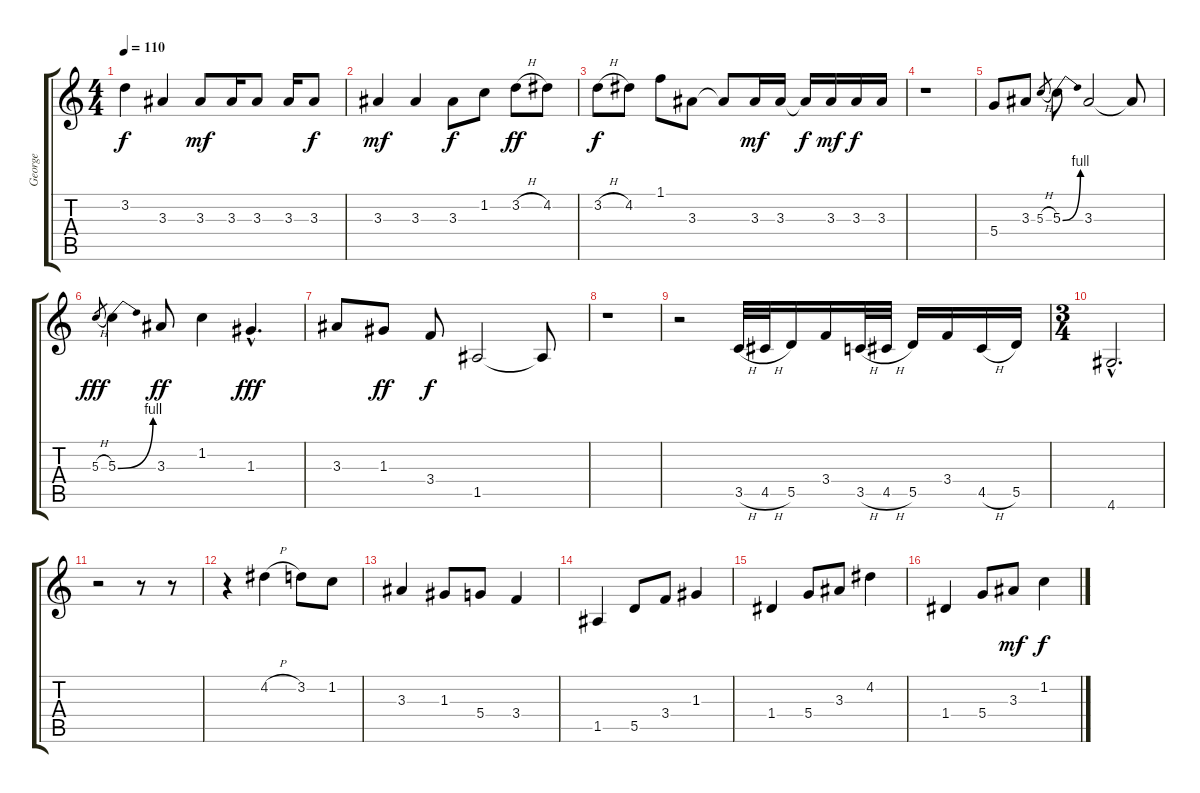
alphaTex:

\track ("George" "George") {instrument distortionguitar}
\staff {score tabs}
\tuning (E4 B3 G3 D3 A2 E2) {hide}
\ts (4 4)
\tempo 110
\clef g2
\ks c
3.2.4{dy f} 3.3.4 3.3.8{dy mf} 3.3.16 3.3.8 3.3.16 3.3.8{dy f} |
3.3.4{dy mf} 3.3.4 3.3.8{dy f} 1.2.8 3.2{h}.8{dy ff} 4.2.8 |
3.2{h}.8{dy f} 4.2.8 1.1.8 3.3.8 3.3{t}.8 3.3.16{dy mf} 3.3.16 3.3{t}.16{dy f} 3.3.16{dy mf} 3.3.16{dy f} 3.3.16 |
r.1 |
5.4.8 3.3.8 5.3{h}.8{gr} 5.3{be (bend 0 0 60 4)}.8 3.3.2 3.3{t}.8 |
5.3{h}.8{gr dy fff} 5.3{be (bend 0 0 60 4)}.4 3.3.8{dy ff} 1.2.4 1.3{hac}.4{d dy fff} |
3.3.8 1.3.8{dy ff} 3.4.8{dy f} 1.5.2 1.5{t}.8 |
r.1 |
r.2 3.5{h}.32 4.5{h}.32 5.5.16 3.4.16 3.5{h}.32 4.5{h}.32 5.5.16 3.4.16 4.5{h}.16 5.5.16 |
\ts (3 4)
4.6{hac}.2{d} |
r.2 r.8 r.8 |
r.4 4.2{h}.4 3.2.8 1.2.8 |
3.3.4 1.3.8 5.4.8 3.4.4 |
1.5.4 5.5.8 3.4.8 1.3.4 |
1.4.4 5.4.8 3.3.8 4.2.4 |
1.4.4 5.4.8 3.3.8{dy mf} 1.2.4{dy f}
